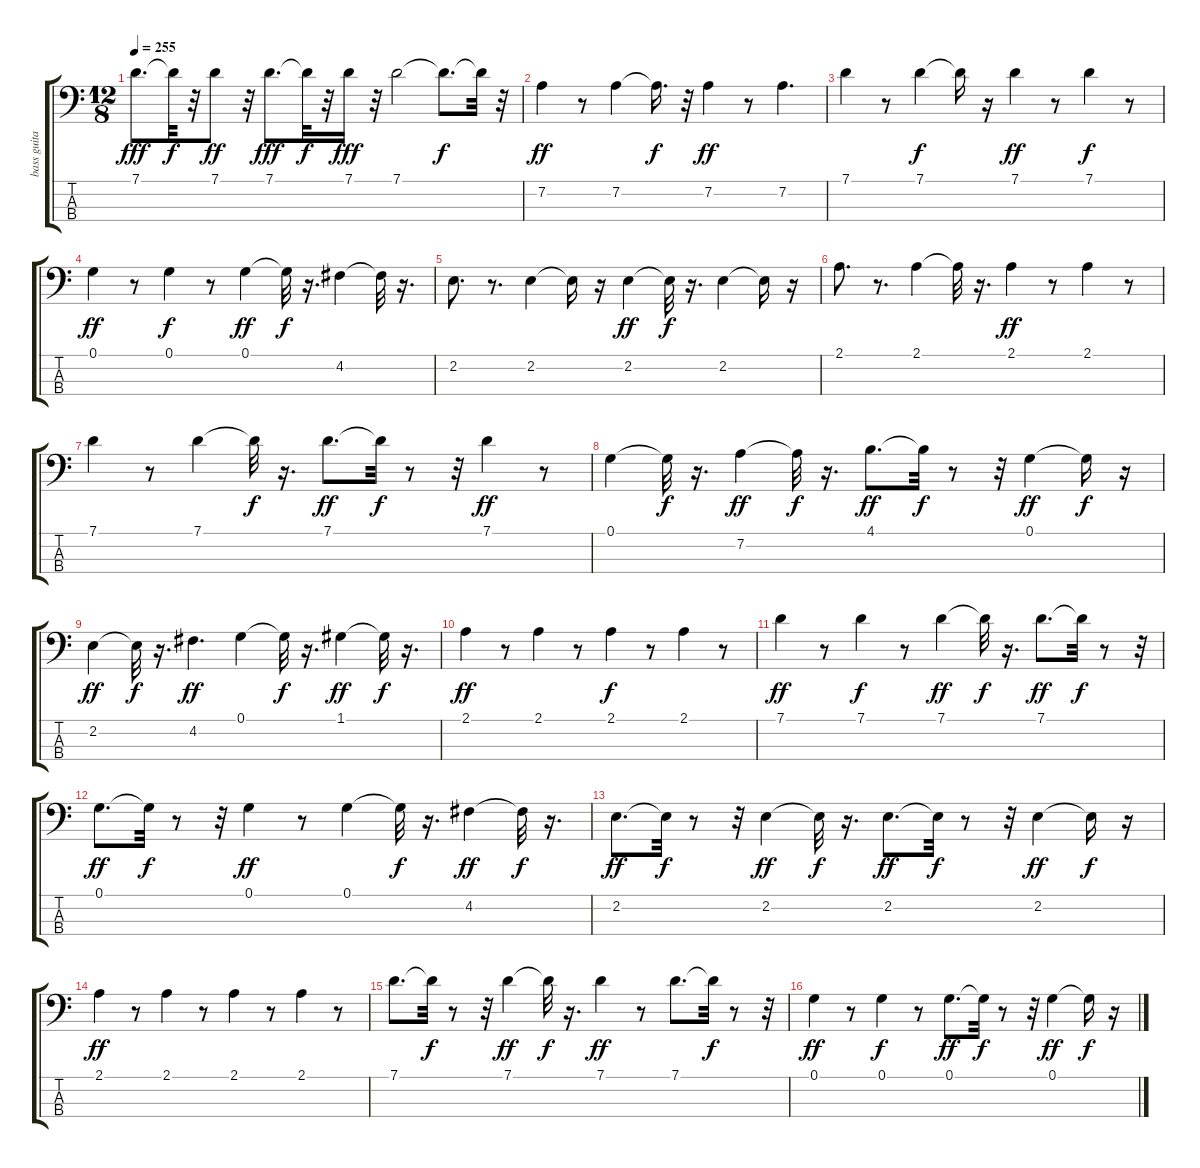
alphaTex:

\track ("bass guitar         " "bass guita") {instrument electricbassfinger}
\staff {score tabs}
\tuning (G2 D2 A1 E1) {hide}
\ts (12 8)
\tempo 255
\clef f4
\ks c
7.1.8{d dy fff} 7.1{t}.32{dy f} r.32 7.1.8{dy ff} r.32 7.1.8{d dy fff} 7.1{t}.32{dy f} r.32 7.1.16{dy fff} r.32 7.1.2 7.1{t}.8{d dy f} 7.1{t}.32 r.32 |
7.2.4{dy ff} r.8 7.2.4 7.2{t}.16{d dy f} r.32 7.2.4{dy ff} r.8 7.2.4{d} |
7.1.4 r.8 7.1.4{dy f} 7.1{t}.16 r.16 7.1.4{dy ff} r.8 7.1.4{dy f} r.8 |
0.1.4{dy ff} r.8 0.1.4{dy f} r.8 0.1.4{dy ff} 0.1{t}.32{dy f} r.16{d} 4.2.4 4.2{t}.32 r.16{d} |
2.2.8{d} r.8{d} 2.2.4 2.2{t}.16 r.16 2.2.4{dy ff} 2.2{t}.32{dy f} r.16{d} 2.2.4 2.2{t}.16 r.16 |
2.1.8{d} r.8{d} 2.1.4 2.1{t}.32 r.16{d} 2.1.4{dy ff} r.8 2.1.4 r.8 |
7.1.4 r.8 7.1.4 7.1{t}.32{dy f} r.16{d} 7.1.8{d dy ff} 7.1{t}.32{dy f} r.8 r.32 7.1.4{dy ff} r.8 |
0.1.4 0.1{t}.32{dy f} r.16{d} 7.2.4{dy ff} 7.2{t}.32{dy f} r.16{d} 4.1.8{d dy ff} 4.1{t}.32{dy f} r.8 r.32 0.1.4{dy ff} 0.1{t}.16{dy f} r.16 |
2.2.4{dy ff} 2.2{t}.32{dy f} r.16{d} 4.2.4{d dy ff} 0.1.4 0.1{t}.32{dy f} r.16{d} 1.1.4{dy ff} 1.1{t}.32{dy f} r.16{d} |
2.1.4{dy ff} r.8 2.1.4 r.8 2.1.4{dy f} r.8 2.1.4 r.8 |
7.1.4{dy ff} r.8 7.1.4{dy f} r.8 7.1.4{dy ff} 7.1{t}.32{dy f} r.16{d} 7.1.8{d dy ff} 7.1{t}.32{dy f} r.8 r.32 |
0.1.8{d dy ff} 0.1{t}.32{dy f} r.8 r.32 0.1.4{dy ff} r.8 0.1.4 0.1{t}.32{dy f} r.16{d} 4.2.4{dy ff} 4.2{t}.32{dy f} r.16{d} |
2.2.8{d dy ff} 2.2{t}.32{dy f} r.8 r.32 2.2.4{dy ff} 2.2{t}.32{dy f} r.16{d} 2.2.8{d dy ff} 2.2{t}.32{dy f} r.8 r.32 2.2.4{dy ff} 2.2{t}.16{dy f} r.16 |
2.1.4{dy ff} r.8 2.1.4 r.8 2.1.4 r.8 2.1.4 r.8 |
7.1.8{d} 7.1{t}.32{dy f} r.8 r.32 7.1.4{dy ff} 7.1{t}.32{dy f} r.16{d} 7.1.4{dy ff} r.8 7.1.8{d} 7.1{t}.32{dy f} r.8 r.32 |
0.1.4{dy ff} r.8 0.1.4{dy f} r.8 0.1.8{d dy ff} 0.1{t}.32{dy f} r.8 r.32 0.1.4{dy ff} 0.1{t}.16{dy f} r.16
